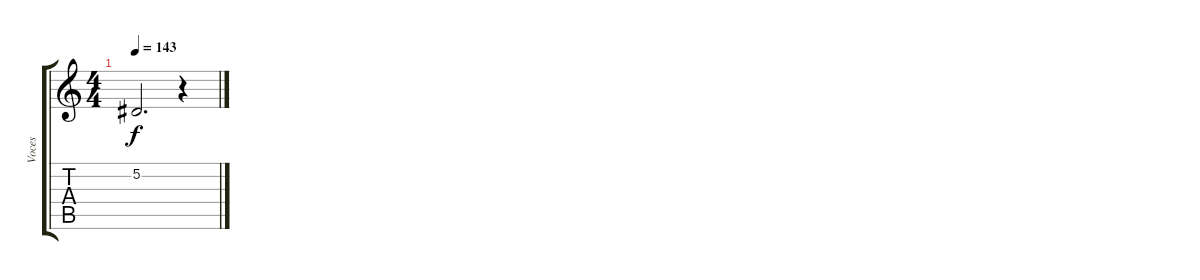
\track ("Voces" "Voces") {instrument lead2sawtooth}
\staff {score tabs}
\tuning (Eb4 Bb3 Gb3 Db3 Ab2 Eb2) {hide}
\ts (4 4)
\tempo 143
\clef g2
\ks c
5.2{t}.2{d dy f} r.4
